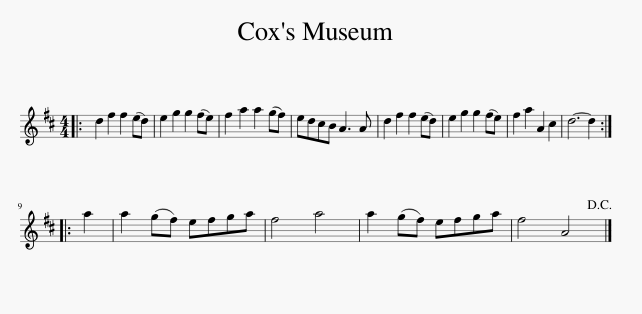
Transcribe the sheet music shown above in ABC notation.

X:1
L:1/8
M:4/4
I:linebreak $
K:D
V:1 treble
V:1
|: d2 f2 f2 (ed) | e2 g2 g2 (fe) | f2 a2 a2 (gf) | edcB A3 A | d2 f2 f2 (ed) | %5
 e2 g2 g2 (fe) | f2 a2 A2 c2 | d6- d2 ::$ a2 | a2 (gf) efga | %10
 f4 a4 | a2 (gf) efga | f4 A4!D.C.! |] %13
